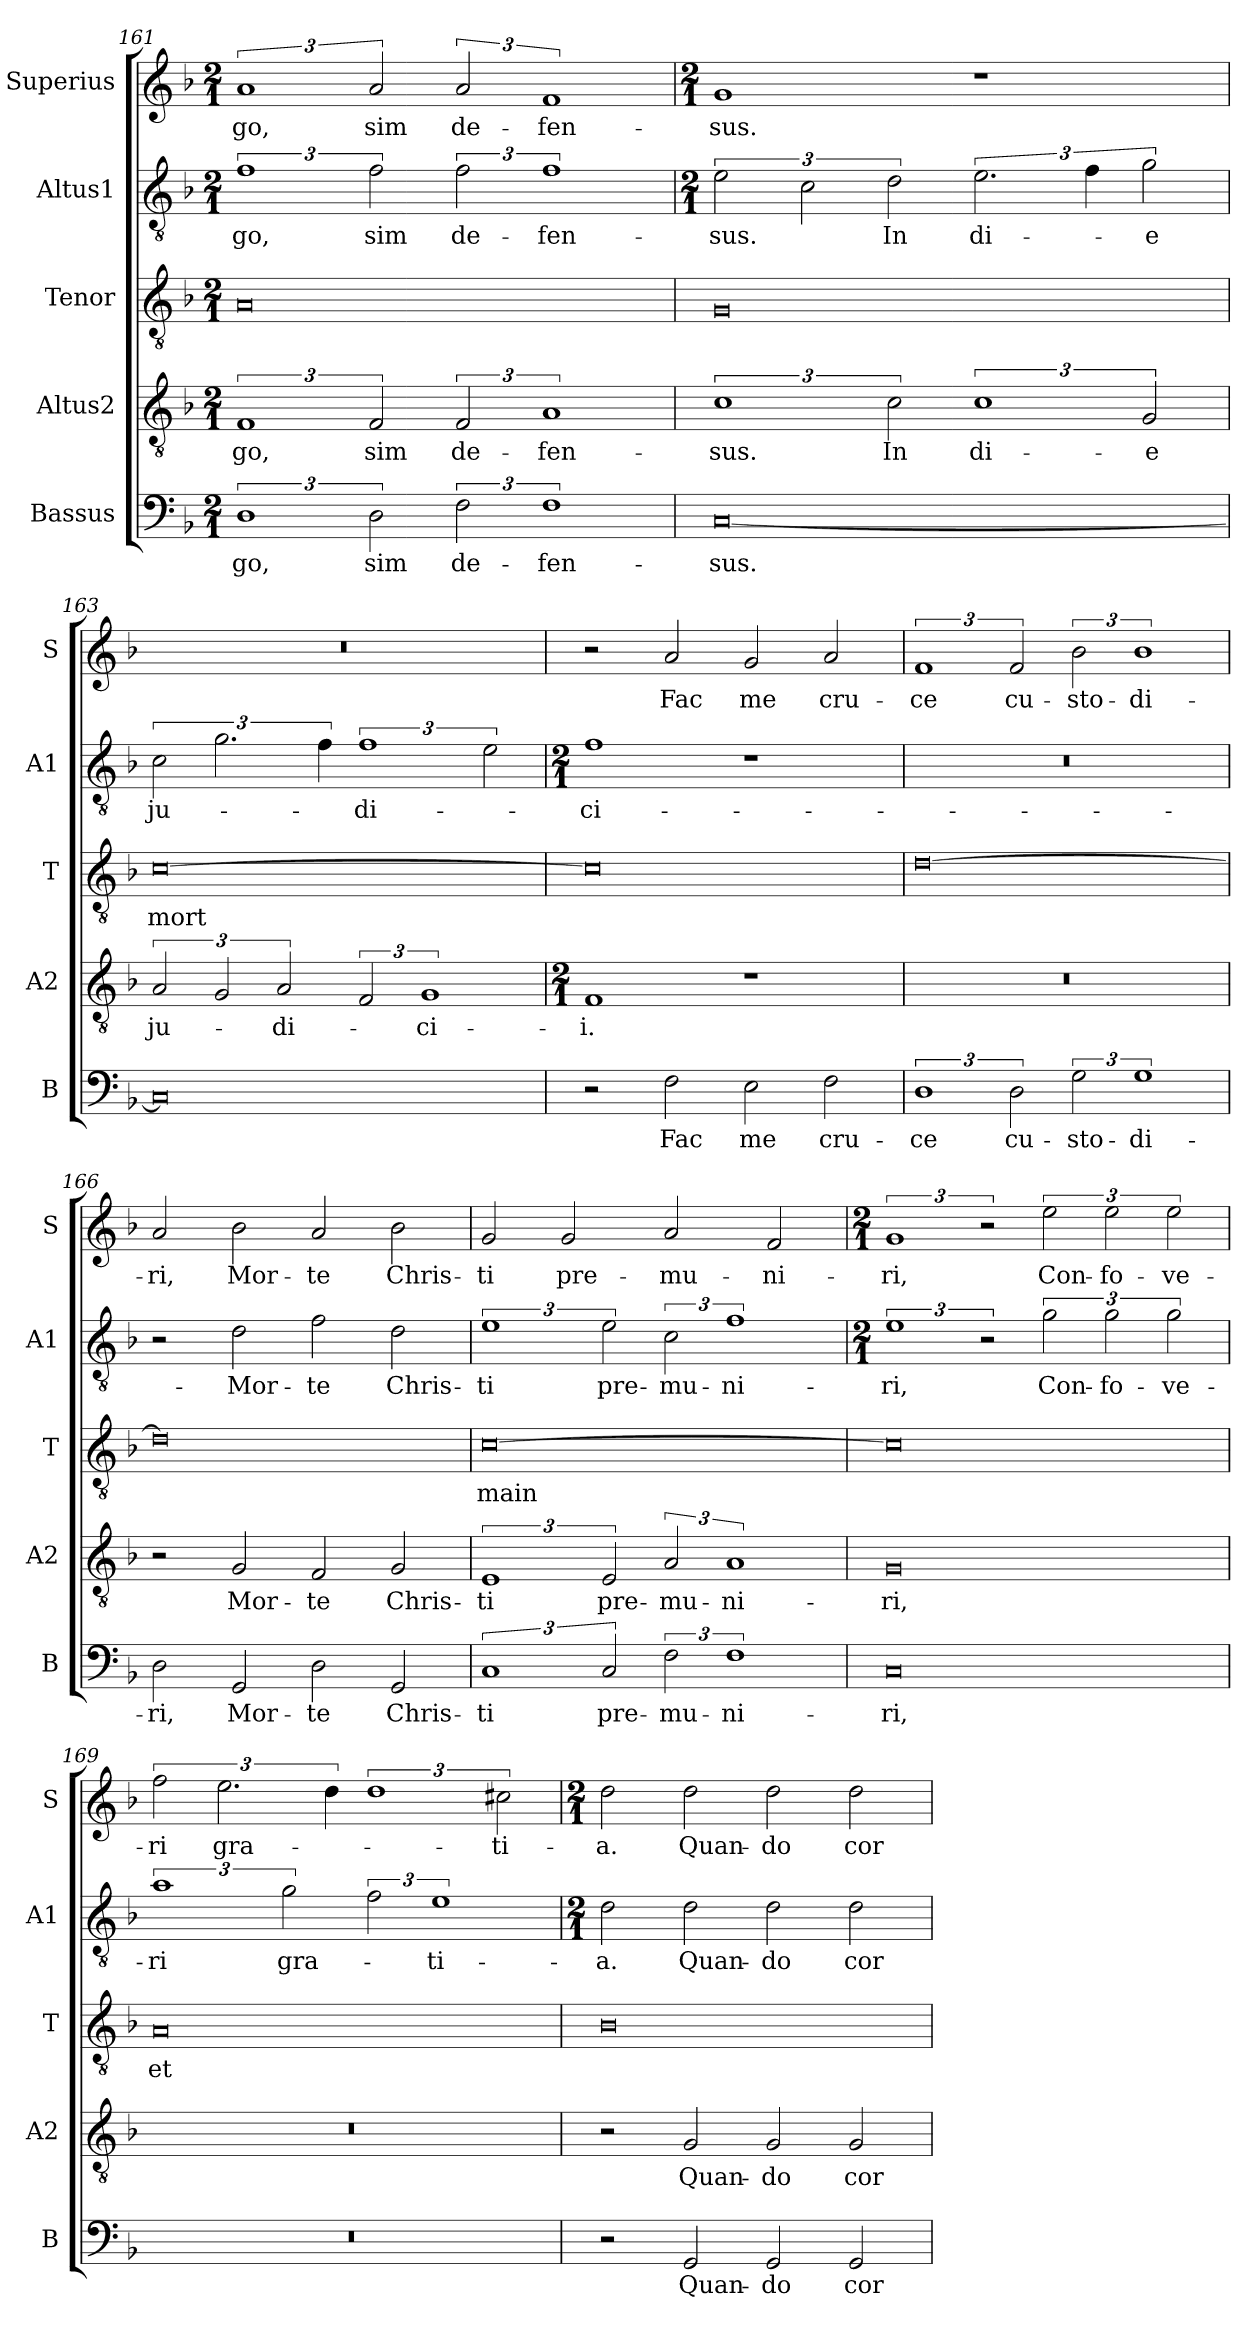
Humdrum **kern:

**kern	**text	**kern	**text	**kern	**text	**kern	**text	**kern	**text
*part5	*part5	*part4	*part4	*part3	*part3	*part2	*part2	*part1	*part1
*staff5	*staff5	*staff4	*staff4	*staff3	*staff3	*staff2	*staff2	*staff1	*staff1
*I"Bassus	*	*I"Altus2	*	*I"Tenor	*	*I"Altus1	*	*I"Superius	*
*I'B	*	*I'A2	*	*I'T	*	*I'A1	*	*I'S	*
*clefF4	*	*clefGv2	*	*clefGv2	*	*clefGv2	*	*clefG2	*
*k[b-]	*	*k[b-]	*	*k[b-]	*	*k[b-]	*	*k[b-]	*
*M2/1	*	*M2/1	*	*M2/1	*	*M2/1	*	*M2/1	*
=161	=161	=161	=161	=161	=161	=161	=161	=161	=161
3%2D	-go,	3%2F	-go,	0A	.	3%2f	-go,	3%2a	-go,
3D\	sim	3F/	sim	.	.	3f\	sim	3a/	sim
3F\	de-	3F/	de-	.	.	3f\	de-	3a/	de-
3%2F	-fen-	3%2A	-fen-	.	.	3%2f	-fen-	3%2f	-fen-
=162	=162	=162	=162	=162	=162	=162	=162	=162	=162
*	*	*	*	*	*	*M2/1	*	*M2/1	*
[0C	-sus.	3%2c	-sus.	0G	.	3e\	-sus.	1g	-sus.
.	.	.	.	.	.	3c\	.	.	.
.	.	3c\	In	.	.	3d\	In	.	.
.	.	3%2c	di-	.	.	3.e\	di-	1r	.
.	.	.	.	.	.	6f\	.	.	.
.	.	3G/	-e	.	.	3g\	-e	.	.
=163	=163	=163	=163	=163	=163	=163	=163	=163	=163
0C]	.	3A/	ju-	[0c	mort	3c\	ju-	0r	.
.	.	3G/	.	.	.	3.g\	.	.	.
.	.	3A/	-di-	.	.	.	.	.	.
.	.	.	.	.	.	6f\	.	.	.
.	.	3F/	.	.	.	3%2f	-di-	.	.
.	.	3%2G	-ci-	.	.	.	.	.	.
.	.	.	.	.	.	3e\	.	.	.
=164	=164	=164	=164	=164	=164	=164	=164	=164	=164
*	*	*M2/1	*	*	*	*M2/1	*	*	*
2r	.	1F	-i.	0c]	.	1f	-ci-	2r	.
2F\	Fac	.	.	.	.	.	.	2a/	Fac
2E\	me	1r	.	.	.	1r	.	2g/	me
2F\	cru-	.	.	.	.	.	.	2a/	cru-
=165	=165	=165	=165	=165	=165	=165	=165	=165	=165
3%2D	-ce	0r	.	[0d	.	0r	.	3%2f	-ce
3D\	cu-	.	.	.	.	.	.	3f/	cu-
3G\	-sto-	.	.	.	.	.	.	3b-\	-sto-
3%2G	-di-	.	.	.	.	.	.	3%2b-	-di-
=166	=166	=166	=166	=166	=166	=166	=166	=166	=166
2D\	-ri,	2r	.	0d]	.	2r	.	2a/	-ri,
2GG/	Mor-	2G/	Mor-	.	.	2d\	-Mor-	2b-\	Mor-
2D\	-te	2F/	-te	.	.	2f\	-te	2a/	-te
2GG/	Chris-	2G/	Chris-	.	.	2d\	Chris-	2b-\	Chris-
=167	=167	=167	=167	=167	=167	=167	=167	=167	=167
3%2C	-ti	3%2E	-ti	[0c	main	3%2e	-ti	2g/	-ti
.	.	.	.	.	.	.	.	2g/	pre-
3C/	pre-	3E/	pre-	.	.	3e\	pre-	.	.
3F\	-mu-	3A/	-mu-	.	.	3c\	-mu-	2a/	-mu-
3%2F	-ni-	3%2A	-ni-	.	.	3%2f	-ni-	.	.
.	.	.	.	.	.	.	.	2f/	-ni-
=168	=168	=168	=168	=168	=168	=168	=168	=168	=168
*	*	*	*	*	*	*M2/1	*	*M2/1	*
0C	-ri,	0G	-ri,	0c]	.	3%2e	-ri,	3%2g	-ri,
.	.	.	.	.	.	3r	.	3r	.
.	.	.	.	.	.	3g\	Con-	3ee\	Con-
.	.	.	.	.	.	3g\	-fo-	3ee\	-fo-
.	.	.	.	.	.	3g\	-ve-	3ee\	-ve-
=169	=169	=169	=169	=169	=169	=169	=169	=169	=169
0r	.	0r	.	0A	et	3%2a	-ri	3ff\	-ri
.	.	.	.	.	.	.	.	3.ee\	gra-
.	.	.	.	.	.	3g\	gra-	.	.
.	.	.	.	.	.	.	.	6dd\	.
.	.	.	.	.	.	3f\	.	3%2dd	.
.	.	.	.	.	.	3%2e	-ti-	.	.
.	.	.	.	.	.	.	.	3cc#X\	-ti-
=170	=170	=170	=170	=170	=170	=170	=170	=170	=170
*	*	*	*	*	*	*M2/1	*	*M2/1	*
2r	.	2r	.	0B-	.	2d\	-a.	2dd\	-a.
2GG/	Quan-	2G/	Quan-	.	.	2d\	Quan-	2dd\	Quan-
2GG/	-do	2G/	-do	.	.	2d\	-do	2dd\	-do
2GG/	cor-	2G/	cor-	.	.	2d\	cor-	2dd\	cor-
=	=	=	=	=	=	=	=	=	=
*-	*-	*-	*-	*-	*-	*-	*-	*-	*-
